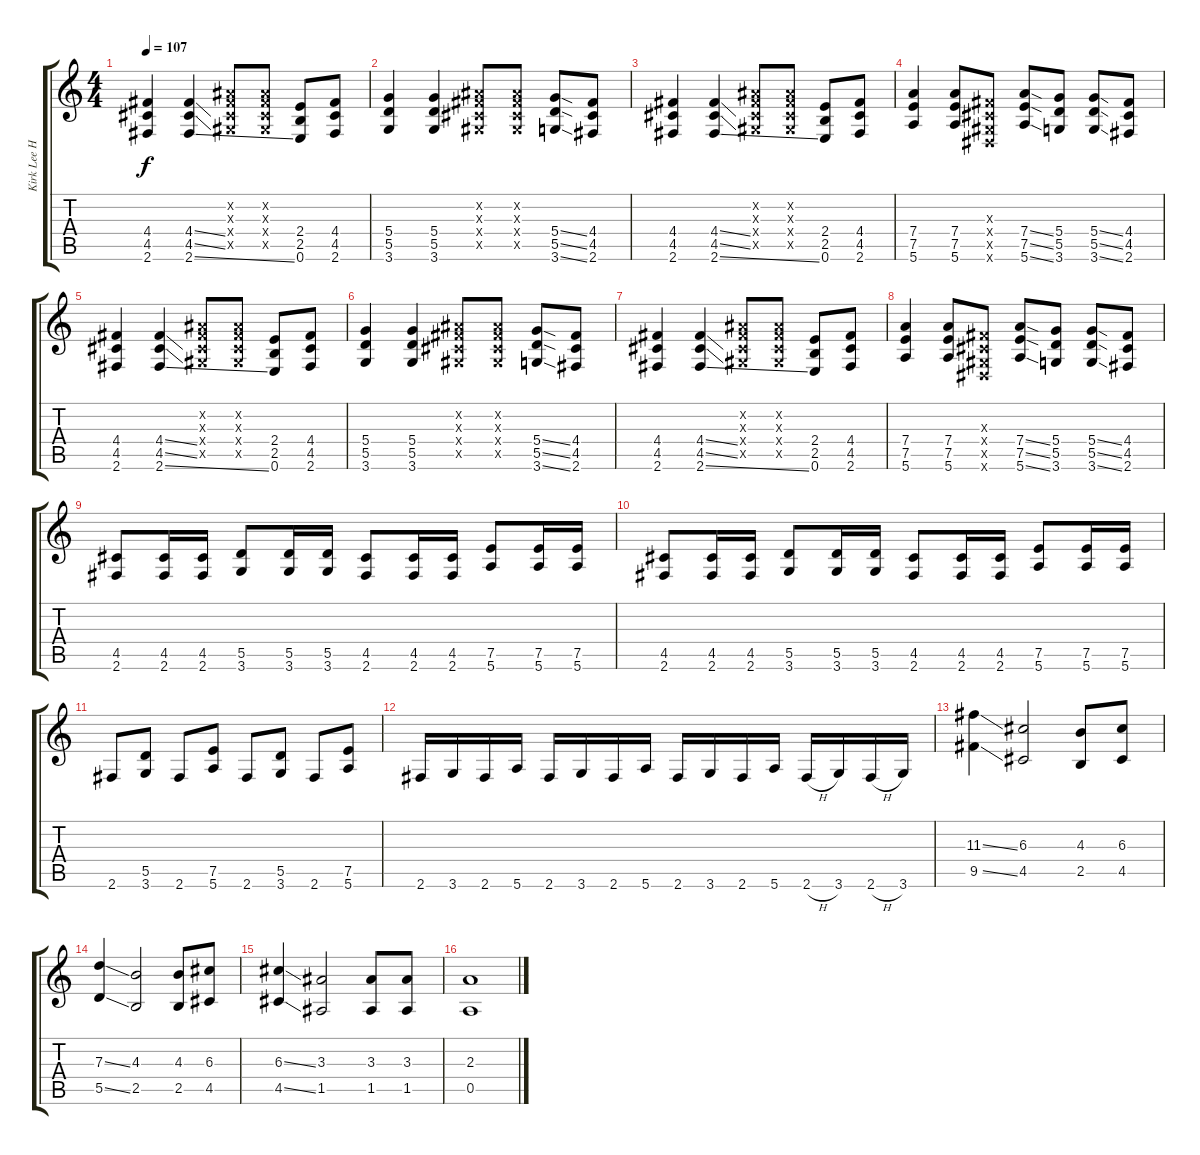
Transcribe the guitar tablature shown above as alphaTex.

\track ("Kirk Lee Hammett" "Kirk Lee H") {instrument distortionguitar}
\staff {score tabs}
\tuning (E4 B3 G3 D3 A2 E2) {hide}
\ts (4 4)
\tempo 107
\clef g2
\ks c
(4.4 4.5 2.6).4{dy f} (4.4{ss} 4.5{ss} 2.6{ss}).4 (-1.2{x} -1.3{x} -1.4{x} -1.5{x}).8 (-1.2{x} -1.3{x} -1.4{x} -1.5{x}).8 (2.4 2.5 0.6).8 (4.4 4.5 2.6).8 |
(5.4 5.5 3.6).4 (5.4 5.5 3.6).4 (-1.2{x} -1.3{x} -1.4{x} -1.5{x}).8 (-1.2{x} -1.3{x} -1.4{x} -1.5{x}).8 (5.4{ss} 5.5{ss} 3.6{ss}).8 (4.4 4.5 2.6).8 |
(4.4 4.5 2.6).4 (4.4{ss} 4.5{ss} 2.6{ss}).4 (-1.2{x} -1.3{x} -1.4{x} -1.5{x}).8 (-1.2{x} -1.3{x} -1.4{x} -1.5{x}).8 (2.4 2.5 0.6).8 (4.4 4.5 2.6).8 |
(7.4 7.5 5.6).4 (7.4 7.5 5.6).8 (-1.3{x} -1.4{x} -1.5{x} -1.6{x}).8 (7.4{ss} 7.5{ss} 5.6{ss}).8 (5.4 5.5 3.6).8 (5.4{ss} 5.5{ss} 3.6{ss}).8 (4.4 4.5 2.6).8 |
(4.4 4.5 2.6).4 (4.4{ss} 4.5{ss} 2.6{ss}).4 (-1.2{x} -1.3{x} -1.4{x} -1.5{x}).8 (-1.2{x} -1.3{x} -1.4{x} -1.5{x}).8 (2.4 2.5 0.6).8 (4.4 4.5 2.6).8 |
(5.4 5.5 3.6).4 (5.4 5.5 3.6).4 (-1.2{x} -1.3{x} -1.4{x} -1.5{x}).8 (-1.2{x} -1.3{x} -1.4{x} -1.5{x}).8 (5.4{ss} 5.5{ss} 3.6{ss}).8 (4.4 4.5 2.6).8 |
(4.4 4.5 2.6).4 (4.4{ss} 4.5{ss} 2.6{ss}).4 (-1.2{x} -1.3{x} -1.4{x} -1.5{x}).8 (-1.2{x} -1.3{x} -1.4{x} -1.5{x}).8 (2.4 2.5 0.6).8 (4.4 4.5 2.6).8 |
(7.4 7.5 5.6).4 (7.4 7.5 5.6).8 (-1.3{x} -1.4{x} -1.5{x} -1.6{x}).8 (7.4{ss} 7.5{ss} 5.6{ss}).8 (5.4 5.5 3.6).8 (5.4{ss} 5.5{ss} 3.6{ss}).8 (4.4 4.5 2.6).8 |
(4.5 2.6).8 (4.5 2.6).16 (4.5 2.6).16 (5.5 3.6).8 (5.5 3.6).16 (5.5 3.6).16 (4.5 2.6).8 (4.5 2.6).16 (4.5 2.6).16 (7.5 5.6).8 (7.5 5.6).16 (7.5 5.6).16 |
(4.5 2.6).8 (4.5 2.6).16 (4.5 2.6).16 (5.5 3.6).8 (5.5 3.6).16 (5.5 3.6).16 (4.5 2.6).8 (4.5 2.6).16 (4.5 2.6).16 (7.5 5.6).8 (7.5 5.6).16 (7.5 5.6).16 |
2.6.8 (5.5 3.6).8 2.6.8 (7.5 5.6).8 2.6.8 (5.5 3.6).8 2.6.8 (7.5 5.6).8 |
2.6.16 3.6.16 2.6.16 5.6.16 2.6.16 3.6.16 2.6.16 5.6.16 2.6.16 3.6.16 2.6.16 5.6.16 2.6{h}.16 3.6.16 2.6{h}.16 3.6.16 |
(11.3{ss} 9.5{ss}).4 (6.3 4.5).2 (4.3 2.5).8 (6.3 4.5).8 |
(7.3{ss} 5.5{ss}).4 (4.3 2.5).2 (4.3 2.5).8 (6.3 4.5).8 |
(6.3{ss} 4.5{ss}).4 (3.3 1.5).2 (3.3 1.5).8 (3.3 1.5).8 |
(2.3 0.5).1
